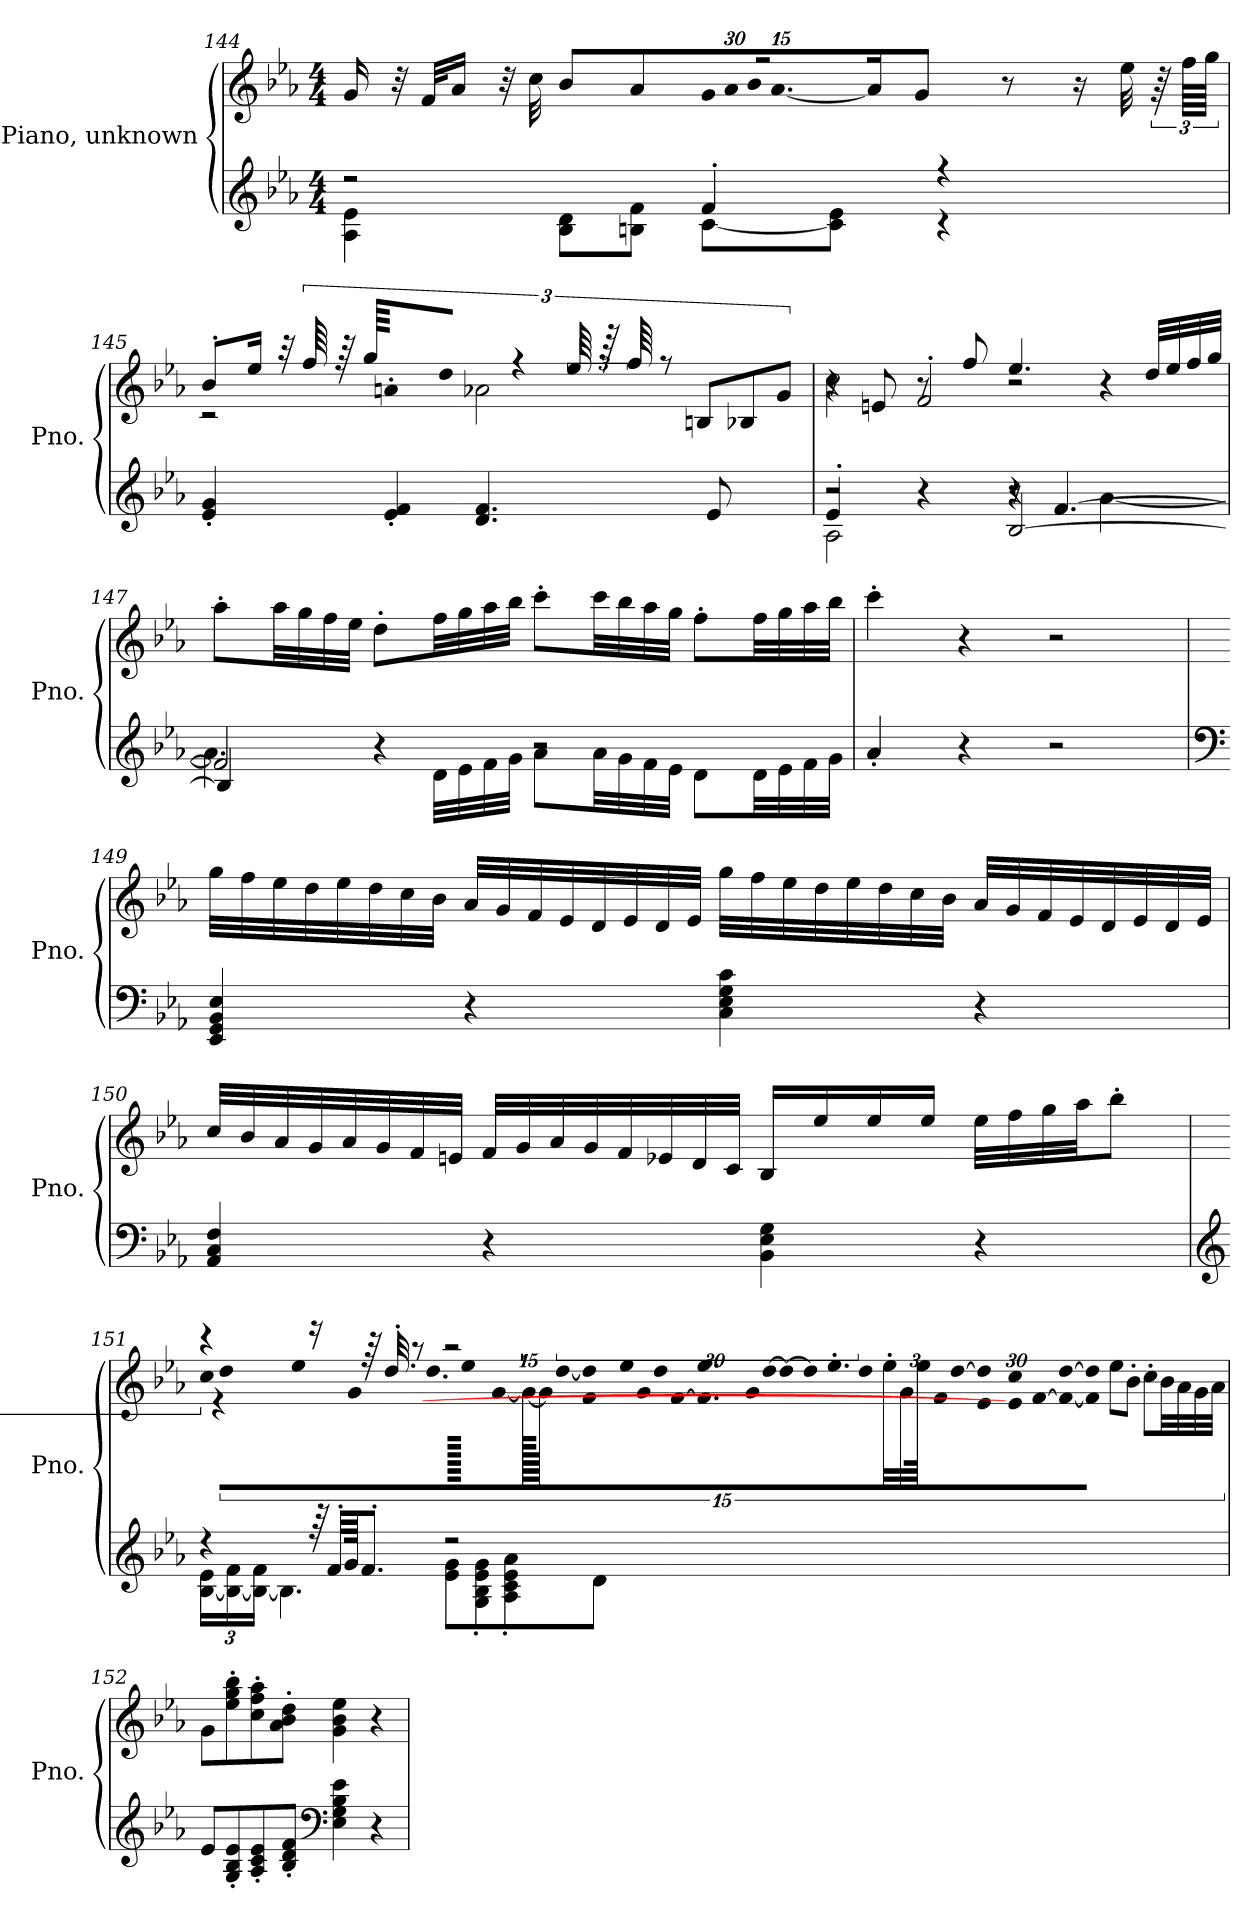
**kern	**kern
*part1	*part1
*staff2	*staff1
*I"Piano, unknown	*
*I'Pno.	*
*clefG2	*clefG2
*k[b-e-a-]	*k[b-e-a-]
*M4/4	*M4/4
=144	=144
*^	*
2r	4A-\ 4e-\	16g/
.	.	32r
.	.	32f/KLL
.	.	16a-/JJ
.	.	32r
.	.	32cc\
.	8B-\ 8d\L	8b-/L
.	8Bn\ 8f\J	8a-/
*	*	*Xbrackettup
!	!	!LO:N:vis=256
4f'/	[8c\L	1920%17g/LLLL
!	!	!LO:N:vis=256
.	.	1920%17a-/J
!	!	!LO:N:vis=64
.	.	960%17b-/
.	.	1920ryy
!	!	!LO:N:vis=64.
.	.	[640%17a-/JJ
.	.	16a-/J]
.	8c\] 8e-\J	8g/J
4r	4r	8r
.	.	16r
.	.	32ee-\
*	*	*brackettup
.	.	96r
.	.	96ff\LLLL
.	.	96gg\JJJJ
*v	*v	*
!!LO:LB:g=z
=145	=145
*	*^
4e-/' 4g/'	8b-'/L	2r
.	16ee-/Jk	.
.	32r	.
.	96ff/	.
.	96r	.
.	96gg/KKKL	.
4e-/' 4f/'	8an'/	.
.	16dd/Jk	.
.	32r	.
.	96ee-/	.
.	96r	.
.	96ff/	.
4.d/ 4.f/	8r	2a-X\
.	8Bn/L	.
.	8B-X/	.
8e-/	8g/J	.
=146	=146	=146
*^	*	*^
*	*^	*	*	*
2r	2A-\	4e-'/	8r	2cc\	4r
.	.	.	8en/	.	.
.	.	4r	8r	.	2f'/
.	.	.	8ff/	.	.
8r	4r	[2B-/	4.ee-/	2r	.
[4.f/	.	.	.	.	.
.	[4a-\	.	.	.	4r
.	.	.	32dd/LLL	.	.
.	.	.	32ee-/	.	.
.	.	.	32ff/	.	.
.	.	.	32gg/JJJ	.	.
*	*	*	*v	*v	*v
!!LO:PB:g=z
=147	=147	=147	=147
2f/]	4.a-\]	4B-/]	8aa-'\L
.	.	.	32aa-\LL
.	.	.	32gg\
.	.	.	32ff\
.	.	.	32ee-\JJJ
.	.	4r	8dd'\L
.	32d\LLL	.	32ff\LL
.	32e-\	.	32gg\
.	32f\	.	32aa-\
.	32g\JJJ	.	32bb-\JJJ
2r	8a-\L	2r	8ccc'\L
.	32a-\LL	.	32ccc\LL
.	32g\	.	32bb-\
.	32f\	.	32aa-\
.	32e-\JJJ	.	32gg\JJJ
.	8d\L	.	8ff'\L
.	32d\LL	.	32ff\LL
.	32e-\	.	32gg\
.	32f\	.	32aa-\
.	32g\JJJ	.	32bb-\JJJ
*v	*v	*v	*
=148	=148
4a-'/	4ccc'\
4r	4r
2r	2r
!!LO:LB:g=z
=149	=149
*clefF4	*
4EE-/ 4GG/ 4BB-/ 4E-/	32gg\LLL
.	32ff\
.	32ee-\
.	32dd\
.	32ee-\
.	32dd\
.	32cc\
.	32b-\JJJ
4r	32a-/LLL
.	32g/
.	32f/
.	32e-/
.	32d/
.	32e-/
.	32d/
.	32e-/JJJ
4C\ 4E-\ 4G\ 4c\	32gg\LLL
.	32ff\
.	32ee-\
.	32dd\
.	32ee-\
.	32dd\
.	32cc\
.	32b-\JJJ
4r	32a-/LLL
.	32g/
.	32f/
.	32e-/
.	32d/
.	32e-/
.	32d/
.	32e-/JJJ
!!LO:LB:g=z
=150	=150
4AA-/ 4C/ 4F/	32cc/LLL
.	32b-/
.	32a-/
.	32g/
.	32a-/
.	32g/
.	32f/
.	32en/JJJ
4r	32f/LLL
.	32g/
.	32a-/
.	32g/
.	32f/
.	32e-X/
.	32d/
.	32c/JJJ
4BB-\ 4E-\ 4G\	16B-/LL
.	16ee-/
.	16ee-/
.	16ee-/JJ
4r	32ee-\LLL
.	32ff\
.	32gg\
.	32aa-\JJ
.	8bb-'\J
!!LO:LB:g=z
=151	=151
*clefG2	*
*^	*
*	*Xbrackettup	*
*	*	*^
!	!	!	!LO:N:vis=64
4r	[24B-\ 24e-\LL	4r	960%17cc\
!	!	!	!LO:N:vis=64
.	.	.	960%17r
.	.	.	1920ryy
!	!	!	!LO:N:vis=64
.	.	.	960%17dd\LLLL
.	24B-\_ 24f\	.	.
!	!	!	!LO:N:vis=256
.	.	.	1920%17ee-\K
!	!	!	!LO:N:vis=64
.	.	.	960%17g\
!	!	!	!LO:N:vis=64.
.	.	.	640%17dd\
.	24B-\_ 24f\JJ	.	.
.	.	.	1920ryy
!	!	!	!LO:N:vis=256
.	.	.	1920%17ee-\L
!	!	!	!LO:N:vis=256
.	.	.	[1920%17g\
.	4.B-\]	.	960g\_
.	.	.	128g\]
!	!	!	!LO:N:vis=256
.	.	.	[1920%17dd\J
!	!	!	!LO:N:vis=64
.	.	.	960%17f\ 960%17dd\]
.	.	.	1920ryy
!	!	!	!LO:N:vis=64
.	.	.	960%17ee-\
!	!	!	!LO:N:vis=256
.	.	.	1920%17g\L
!	!	!	!LO:N:vis=256
.	.	.	1920%17dd\
!	!	!	!LO:N:vis=256
.	.	.	[1920%17f\J
!	!	!	!LO:N:vis=64.
.	.	.	640%17f\] 640%17ee-\
.	.	.	1920ryy
!	!	!	!LO:N:vis=256
.	.	.	1920%17g\L
!	!	!	!LO:N:vis=256
.	.	.	[1920%17dd\J
64r	.	16r	1920%19dd\J_
.	.	.	1920dd\]
.	.	.	48.ee-'\
32f'/LLL	.	.	.
.	.	.	48dd\
64g/JJK	.	.	.
8.f'/J	.	64r	32ee-'\
.	.	32.dd'/	.
*	*	*	*Xbrackettup
.	.	.	48g\
.	.	.	96ee-\L
!	!	!	!LO:N:vis=256
.	.	8r	1920%17f\L
!	!	!	!LO:N:vis=256
.	.	.	[1920%17dd\J
!	!	!	!LO:N:vis=64
.	.	.	[960%17e-\ 960%17dd\]J
.	.	.	1920ryy
!	!	!	!LO:N:vis=32
.	.	.	640%23e-\] 640%23cc\
!	!	!	!LO:N:vis=256
.	.	.	[1920%17f\LL
!	!	!	!LO:N:vis=256
.	.	.	1920%17f\_ [1920%17dd\JJ
!	!	!	!LO:N:vis=32
.	.	.	640%23f\] 640%23dd\]JJJ
2r	8e-\ 8g\L	2r	.
.	.	.	8ee-\L
.	8G\' 8B-\' 8e-\' 8g\'	.	.
.	.	.	8b-'\J
.	8A-\' 8c\' 8e-\' 8a-\'	.	.
.	.	.	8cc'\L
.	8d\J	.	.
.	.	.	32b-\LL
.	.	.	32a-\
.	.	.	32g\
.	.	.	32a-\JJJ
1920ryy	1920ryy	1920ryy	.
*v	*v	*	*
*	*v	*v
!!LO:LB:g=z
=152	=152
8e-/L	8g\L
8G/' 8B-/' 8e-/'	8ee-\' 8gg\' 8bb-\'
8A-/' 8c/' 8e-/'	8cc\' 8ff\' 8aa-\'
8B-/' 8d/' 8f/'J	8a-\' 8b-\' 8dd\'J
*clefF4	*
4E-\ 4G\ 4B-\ 4e-\	4g\ 4b-\ 4ee-\
4r	4r
=	=
*-	*-
